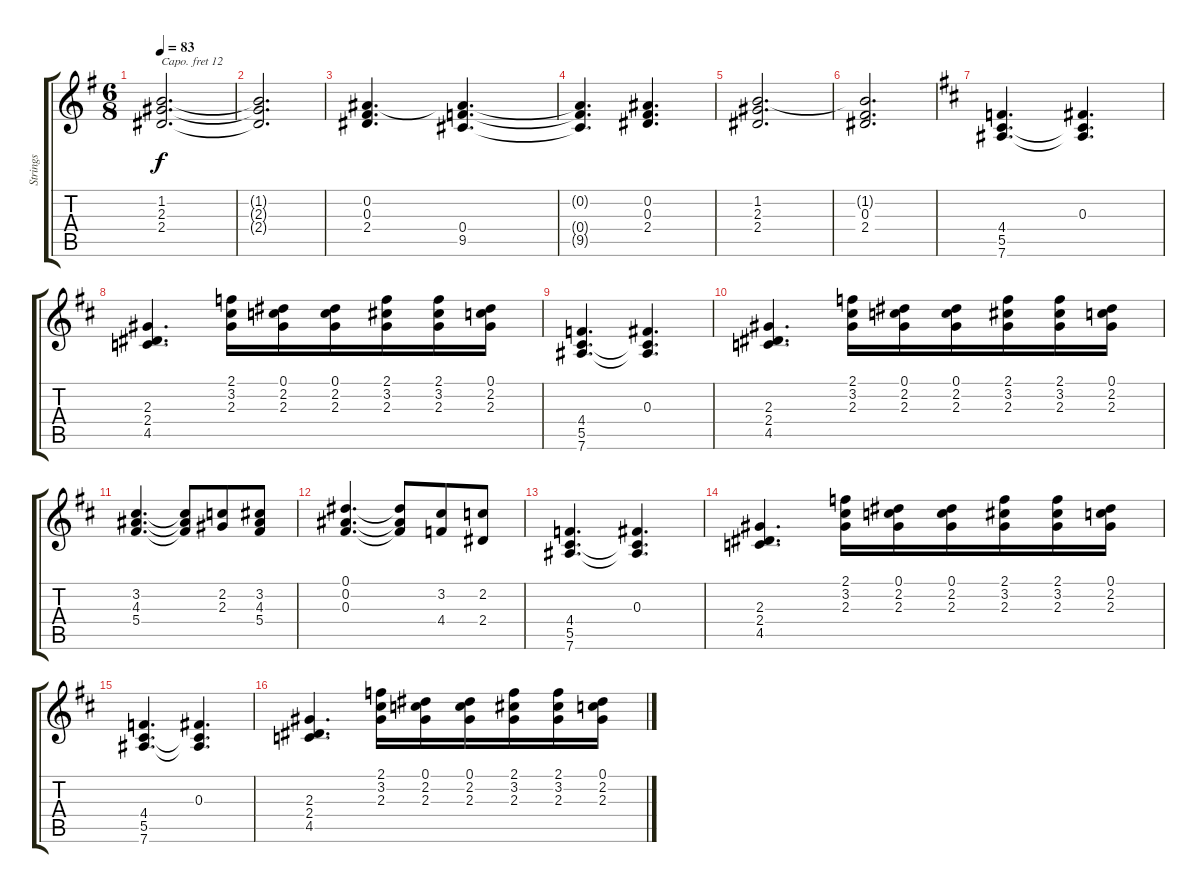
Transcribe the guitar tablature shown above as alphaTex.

\track ("Strings" "Strings") {instrument pad2warm}
\staff {score tabs}
\capo 12
\tuning (Eb4 Bb3 Gb3 Db3 Ab2 Eb2) {hide}
\ts (6 8)
\tempo 83
\clef g2
\ks g
(1.2 2.3 2.4).2{d dy f} |
(1.2{t} 2.3{t} 2.4{t}).2{d} |
(0.2 0.3 2.4).4{d} (0.2{t} 0.4 9.5).4{d} |
(0.2{t} 0.4{t} 9.5{t}).4{d} (0.2 0.3 2.4).4{d} |
(1.2 2.3 2.4).2{d} |
(1.2{t} 0.3 2.4).2{d} |
\ks d
(4.4 5.5 7.6).4{d instrument stringensemble1} (0.3 5.5{t} 7.6{t}).4{d} |
(2.3 2.4 4.5).4{d} (2.1 3.2 2.3).16 (0.1 2.2 2.3).16 (0.1 2.2 2.3).16 (2.1 3.2 2.3).16 (2.1 3.2 2.3).16 (0.1 2.2 2.3).16 |
(4.4 5.5 7.6).4{d instrument stringensemble1} (0.3 5.5{t} 7.6{t}).4{d} |
(2.3 2.4 4.5).4{d} (2.1 3.2 2.3).16 (0.1 2.2 2.3).16 (0.1 2.2 2.3).16 (2.1 3.2 2.3).16 (2.1 3.2 2.3).16 (0.1 2.2 2.3).16 |
(3.2 4.3 5.4).4{d} (3.2{t} 4.3{t} 5.4{t}).8 (2.2 2.3).8 (3.2 4.3 5.4).8 |
(0.1 0.2 0.3).4{d} (0.1{t} 0.2{t} 0.3{t}).8 (3.2 4.4).8 (2.2 2.4).8 |
(4.4 5.5 7.6).4{d instrument stringensemble1} (0.3 5.5{t} 7.6{t}).4{d} |
(2.3 2.4 4.5).4{d} (2.1 3.2 2.3).16 (0.1 2.2 2.3).16 (0.1 2.2 2.3).16 (2.1 3.2 2.3).16 (2.1 3.2 2.3).16 (0.1 2.2 2.3).16 |
(4.4 5.5 7.6).4{d instrument stringensemble1} (0.3 5.5{t} 7.6{t}).4{d} |
(2.3 2.4 4.5).4{d} (2.1 3.2 2.3).16 (0.1 2.2 2.3).16 (0.1 2.2 2.3).16 (2.1 3.2 2.3).16 (2.1 3.2 2.3).16 (0.1 2.2 2.3).16
